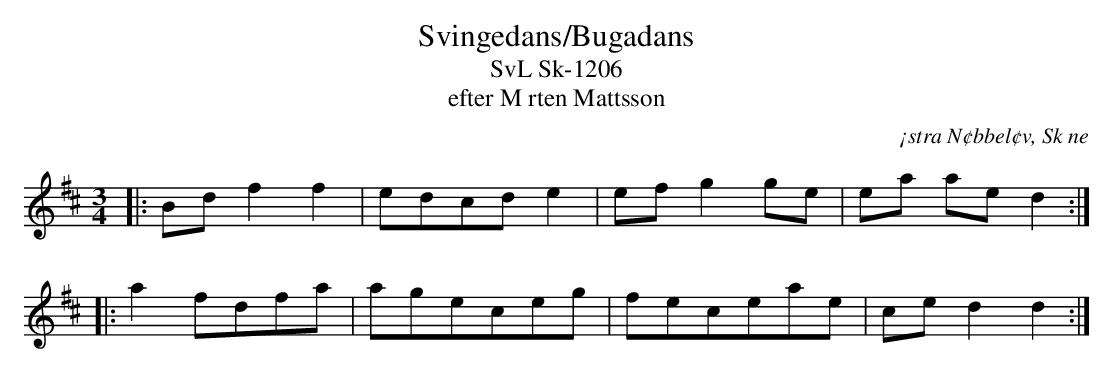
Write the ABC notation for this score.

X:1
T:Svingedans/Bugadans
T:SvL Sk-1206
T:efter M rten Mattsson
O:¡stra N¢bbel¢v, Sk ne
M:3/4
L:1/8
Q:1/4=108
K:D
|: Bd f2 f2 | edcd e2 | ef g2 ge | ea ae d2 :|
|: a2 fdfa | ageceg | feceae | ce d2 d2 :|
